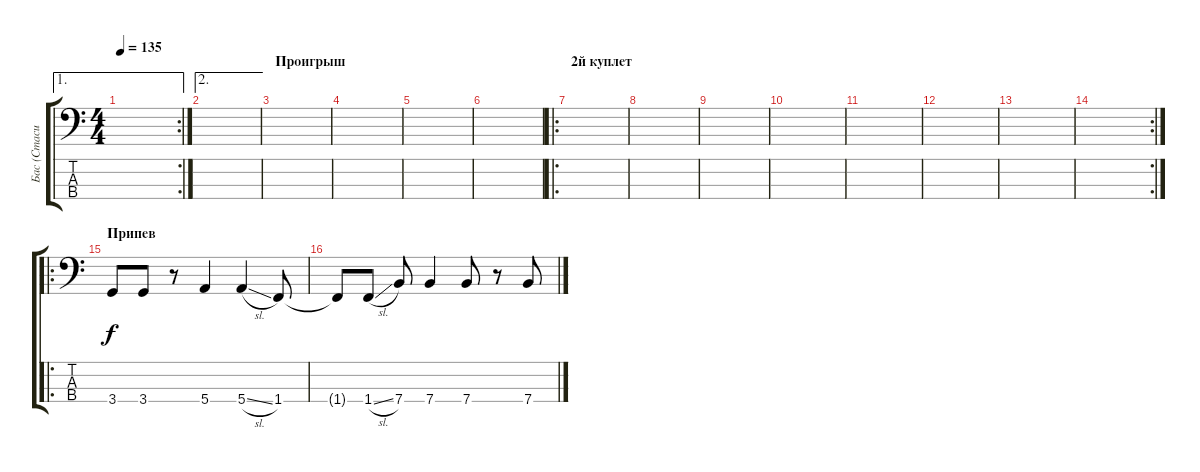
\track ("Бас (Стасики)" "Бас (Стаси") {instrument electricbasspick}
\staff {score tabs}
\tuning (G2 D2 A1 E1) {hide}
\ae 1
\rc 2
\ts (4 4)
\tempo 135
\clef f4
\ks c
|
\ae 2
|
\section ("" "Проигрыш")
|
|
|
|
\ro
\section ("" "2й куплет")
|
|
|
|
|
|
|
\rc 2
|
\ro
\section ("" "Припев")
3.4.8 3.4.8 r.8 5.4.4 5.4{sl}.4 1.4.8 |
1.4{t}.8 1.4{sl}.8 7.4.8 7.4.4 7.4.8 r.8 7.4.8
